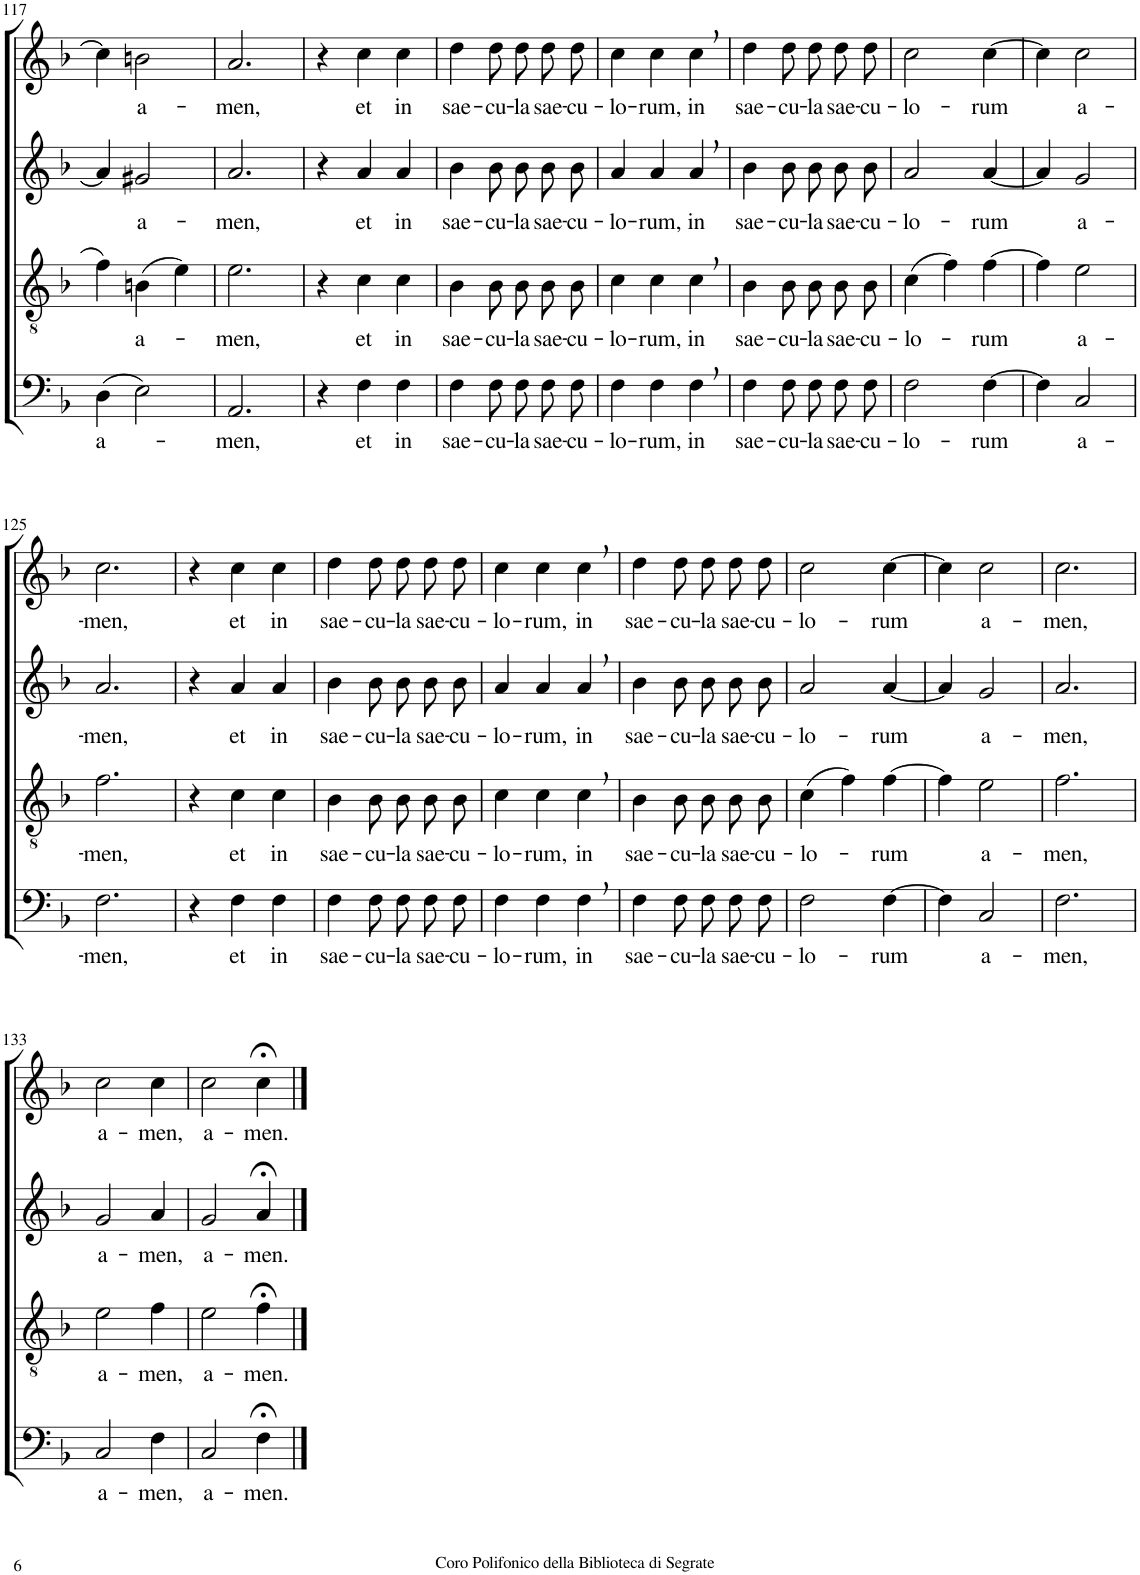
**kern	**text	**kern	**text	**kern	**text	**kern	**text
*part4	*part4	*part3	*part3	*part2	*part2	*part1	*part1
*staff4	*staff4	*staff3	*staff3	*staff2	*staff2	*staff1	*staff1
*I"Bassi	*	*I"Tenori	*	*I"Contralti	*	*I"Soprani	*
!!LO:PB:g=z
*clefF4	*	*clefGv2	*	*clefG2	*	*clefG2	*
*	*	*	*	*	*	*Trd1c2	*
*k[b-]	*	*k[b-]	*	*k[b-]	*	*k[b-]	*
*F:	*	*F:	*	*F:	*	*F:	*
*M3/4	*	*M3/4	*	*M3/4	*	*M3/4	*
=117	=117	=117	=117	=117	=117	=117	=117
!	!LO:LY:b	!	!	!	!	!	!
(4D\	a-	4f\	.	4a/]	.	4cc\]	.
!	!	!	!LO:LY:b	!	!LO:LY:b	!	!LO:LY:b
2E\)	.	(4Bn\	a-	2g#X/	a-	2bn\	a-
.	.	4e\)	.	.	.	.	.
=118	=118	=118	=118	=118	=118	=118	=118
!	!LO:LY:b	!	!LO:LY:b	!	!LO:LY:b	!	!LO:LY:b
2.AA/	-men,	2.e\	-men,	2.a/	-men,	2.a/	-men,
=119	=119	=119	=119	=119	=119	=119	=119
4r	.	4r	.	4r	.	4r	.
!	!LO:LY:b	!	!LO:LY:b	!	!LO:LY:b	!	!LO:LY:b
4F\	et	4c\	et	4a/	et	4cc\	et
!	!LO:LY:b	!	!LO:LY:b	!	!LO:LY:b	!	!LO:LY:b
4F\	in	4c\	in	4a/	in	4cc\	in
=120	=120	=120	=120	=120	=120	=120	=120
!	!LO:LY:b	!	!LO:LY:b	!	!LO:LY:b	!	!LO:LY:b
4F\	sae-	4B-\	sae-	4b-\	sae-	4dd\	sae-
!	!LO:LY:b	!	!LO:LY:b	!	!LO:LY:b	!	!LO:LY:b
8F\L	-cu-	8B-\L	-cu-	8b-\L	-cu-	8dd\L	-cu-
!	!LO:LY:b	!	!LO:LY:b	!	!LO:LY:b	!	!LO:LY:b
8F\J	-la	8B-\J	-la	8b-\J	-la	8dd\J	-la
!	!LO:LY:b	!	!LO:LY:b	!	!LO:LY:b	!	!LO:LY:b
8F\L	sae-	8B-\L	sae-	8b-\L	sae-	8dd\L	sae-
!	!LO:LY:b	!	!LO:LY:b	!	!LO:LY:b	!	!LO:LY:b
8F\J	-cu-	8B-\J	-cu-	8b-\J	-cu-	8dd\J	-cu-
=121	=121	=121	=121	=121	=121	=121	=121
!	!LO:LY:b	!	!LO:LY:b	!	!LO:LY:b	!	!LO:LY:b
4F\	-lo-	4c\	-lo-	4a/	-lo-	4cc\	-lo-
!	!LO:LY:b	!	!LO:LY:b	!	!LO:LY:b	!	!LO:LY:b
4F\	-rum,	4c\	-rum,	4a/	-rum,	4cc\	-rum,
!	!LO:LY:b	!	!LO:LY:b	!	!LO:LY:b	!	!LO:LY:b
4F,\	in	4c,\	in	4a,/	in	4cc,\	in
=122	=122	=122	=122	=122	=122	=122	=122
!	!LO:LY:b	!	!LO:LY:b	!	!LO:LY:b	!	!LO:LY:b
4F\	sae-	4B-\	sae-	4b-\	sae-	4dd\	sae-
!	!LO:LY:b	!	!LO:LY:b	!	!LO:LY:b	!	!LO:LY:b
8F\L	-cu-	8B-\L	-cu-	8b-\L	-cu-	8dd\L	-cu-
!	!LO:LY:b	!	!LO:LY:b	!	!LO:LY:b	!	!LO:LY:b
8F\J	-la	8B-\J	-la	8b-\J	-la	8dd\J	-la
!	!LO:LY:b	!	!LO:LY:b	!	!LO:LY:b	!	!LO:LY:b
8F\L	sae-	8B-\L	sae-	8b-\L	sae-	8dd\L	sae-
!	!LO:LY:b	!	!LO:LY:b	!	!LO:LY:b	!	!LO:LY:b
8F\J	-cu-	8B-\J	-cu-	8b-\J	-cu-	8dd\J	-cu-
=123	=123	=123	=123	=123	=123	=123	=123
!	!LO:LY:b	!	!LO:LY:b	!	!LO:LY:b	!	!LO:LY:b
2F\	-lo-	(4c\	-lo-	2a/	-lo-	2cc\	-lo-
.	.	4f\)	.	.	.	.	.
!	!LO:LY:b	!	!LO:LY:b	!	!LO:LY:b	!	!LO:LY:b
[4F\	-rum	[4f\	-rum	[4a/	-rum	[4cc\	-rum
=124	=124	=124	=124	=124	=124	=124	=124
4F\]	.	4f\]	.	4a/]	.	4cc\]	.
!	!LO:LY:b	!	!LO:LY:b	!	!LO:LY:b	!	!LO:LY:b
2C/	a-	2e\	a-	2g/	a-	2cc\	a-
!!LO:LB:g=z
=125	=125	=125	=125	=125	=125	=125	=125
!	!LO:LY:b	!	!LO:LY:b	!	!LO:LY:b	!	!LO:LY:b
2.F\	-men,	2.f\	-men,	2.a/	-men,	2.cc\	-men,
=126	=126	=126	=126	=126	=126	=126	=126
4r	.	4r	.	4r	.	4r	.
!	!LO:LY:b	!	!LO:LY:b	!	!LO:LY:b	!	!LO:LY:b
4F\	et	4c\	et	4a/	et	4cc\	et
!	!LO:LY:b	!	!LO:LY:b	!	!LO:LY:b	!	!LO:LY:b
4F\	in	4c\	in	4a/	in	4cc\	in
=127	=127	=127	=127	=127	=127	=127	=127
!	!LO:LY:b	!	!LO:LY:b	!	!LO:LY:b	!	!LO:LY:b
4F\	sae-	4B-\	sae-	4b-\	sae-	4dd\	sae-
!	!LO:LY:b	!	!LO:LY:b	!	!LO:LY:b	!	!LO:LY:b
8F\L	-cu-	8B-\L	-cu-	8b-\L	-cu-	8dd\L	-cu-
!	!LO:LY:b	!	!LO:LY:b	!	!LO:LY:b	!	!LO:LY:b
8F\J	-la	8B-\J	-la	8b-\J	-la	8dd\J	-la
!	!LO:LY:b	!	!LO:LY:b	!	!LO:LY:b	!	!LO:LY:b
8F\L	sae-	8B-\L	sae-	8b-\L	sae-	8dd\L	sae-
!	!LO:LY:b	!	!LO:LY:b	!	!LO:LY:b	!	!LO:LY:b
8F\J	-cu-	8B-\J	-cu-	8b-\J	-cu-	8dd\J	-cu-
=128	=128	=128	=128	=128	=128	=128	=128
!	!LO:LY:b	!	!LO:LY:b	!	!LO:LY:b	!	!LO:LY:b
4F\	-lo-	4c\	-lo-	4a/	-lo-	4cc\	-lo-
!	!LO:LY:b	!	!LO:LY:b	!	!LO:LY:b	!	!LO:LY:b
4F\	-rum,	4c\	-rum,	4a/	-rum,	4cc\	-rum,
!	!LO:LY:b	!	!LO:LY:b	!	!LO:LY:b	!	!LO:LY:b
4F,\	in	4c,\	in	4a,/	in	4cc,\	in
=129	=129	=129	=129	=129	=129	=129	=129
!	!LO:LY:b	!	!LO:LY:b	!	!LO:LY:b	!	!LO:LY:b
4F\	sae-	4B-\	sae-	4b-\	sae-	4dd\	sae-
!	!LO:LY:b	!	!LO:LY:b	!	!LO:LY:b	!	!LO:LY:b
8F\L	-cu-	8B-\L	-cu-	8b-\L	-cu-	8dd\L	-cu-
!	!LO:LY:b	!	!LO:LY:b	!	!LO:LY:b	!	!LO:LY:b
8F\J	-la	8B-\J	-la	8b-\J	-la	8dd\J	-la
!	!LO:LY:b	!	!LO:LY:b	!	!LO:LY:b	!	!LO:LY:b
8F\L	sae-	8B-\L	sae-	8b-\L	sae-	8dd\L	sae-
!	!LO:LY:b	!	!LO:LY:b	!	!LO:LY:b	!	!LO:LY:b
8F\J	-cu-	8B-\J	-cu-	8b-\J	-cu-	8dd\J	-cu-
=130	=130	=130	=130	=130	=130	=130	=130
!	!LO:LY:b	!	!LO:LY:b	!	!LO:LY:b	!	!LO:LY:b
2F\	-lo-	(4c\	-lo-	2a/	-lo-	2cc\	-lo-
.	.	4f\)	.	.	.	.	.
!	!LO:LY:b	!	!LO:LY:b	!	!LO:LY:b	!	!LO:LY:b
[4F\	-rum	[4f\	-rum	[4a/	-rum	[4cc\	-rum
=131	=131	=131	=131	=131	=131	=131	=131
4F\]	.	4f\]	.	4a/]	.	4cc\]	.
!	!LO:LY:b	!	!LO:LY:b	!	!LO:LY:b	!	!LO:LY:b
2C/	a-	2e\	a-	2g/	a-	2cc\	a-
=132	=132	=132	=132	=132	=132	=132	=132
!	!LO:LY:b	!	!LO:LY:b	!	!LO:LY:b	!	!LO:LY:b
2.F\	-men,	2.f\	-men,	2.a/	-men,	2.cc\	-men,
!!LO:LB:g=z
=133	=133	=133	=133	=133	=133	=133	=133
!	!LO:LY:b	!	!LO:LY:b	!	!LO:LY:b	!	!LO:LY:b
2C/	a-	2e\	a-	2g/	a-	2cc\	a-
!	!LO:LY:b	!	!LO:LY:b	!	!LO:LY:b	!	!LO:LY:b
4F\	-men,	4f\	-men,	4a/	-men,	4cc\	-men,
=134	=134	=134	=134	=134	=134	=134	=134
!	!LO:LY:b	!	!LO:LY:b	!	!LO:LY:b	!	!LO:LY:b
2C/	a-	2e\	a-	2g/	a-	2cc\	a-
!	!LO:LY:b	!	!LO:LY:b	!	!LO:LY:b	!	!LO:LY:b
4F;<\	-men.	4f;<\	-men.	4a;</	-men.	4cc;<\	-men.
==	==	==	==	==	==	==	==
*-	*-	*-	*-	*-	*-	*-	*-
